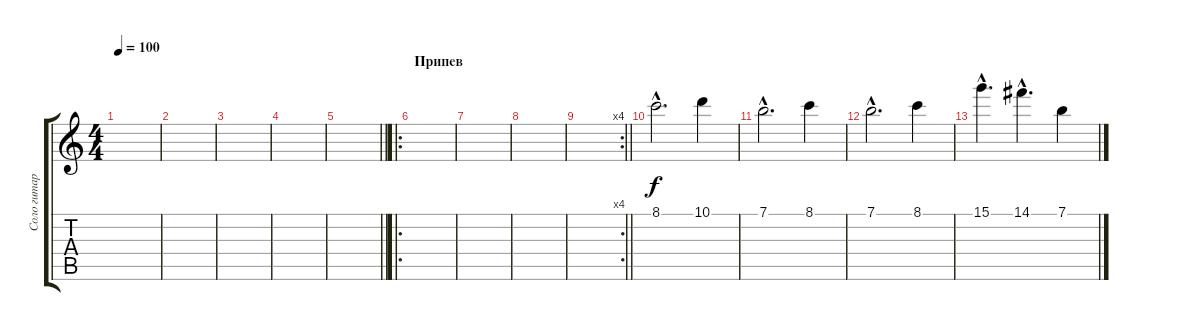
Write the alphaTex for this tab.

\track ("Соло гитара 1" "Соло гитар") {instrument distortionguitar}
\staff {score tabs}
\tuning (E4 B3 G3 D3 A2 E2) {hide}
\ts (4 4)
\tempo 100
\clef g2
\ks c
|
|
|
|
\barLineRight lightlight
|
\ro
\section ("" "Припев")
|
|
|
\rc 4
\barLineRight lightlight
|
8.1{hac}.2{d} 10.1.4 |
7.1{hac}.2{d} 8.1.4 |
7.1{hac}.2{d} 8.1.4 |
15.1{hac}.4{d} 14.1{hac}.4{d} 7.1.4
